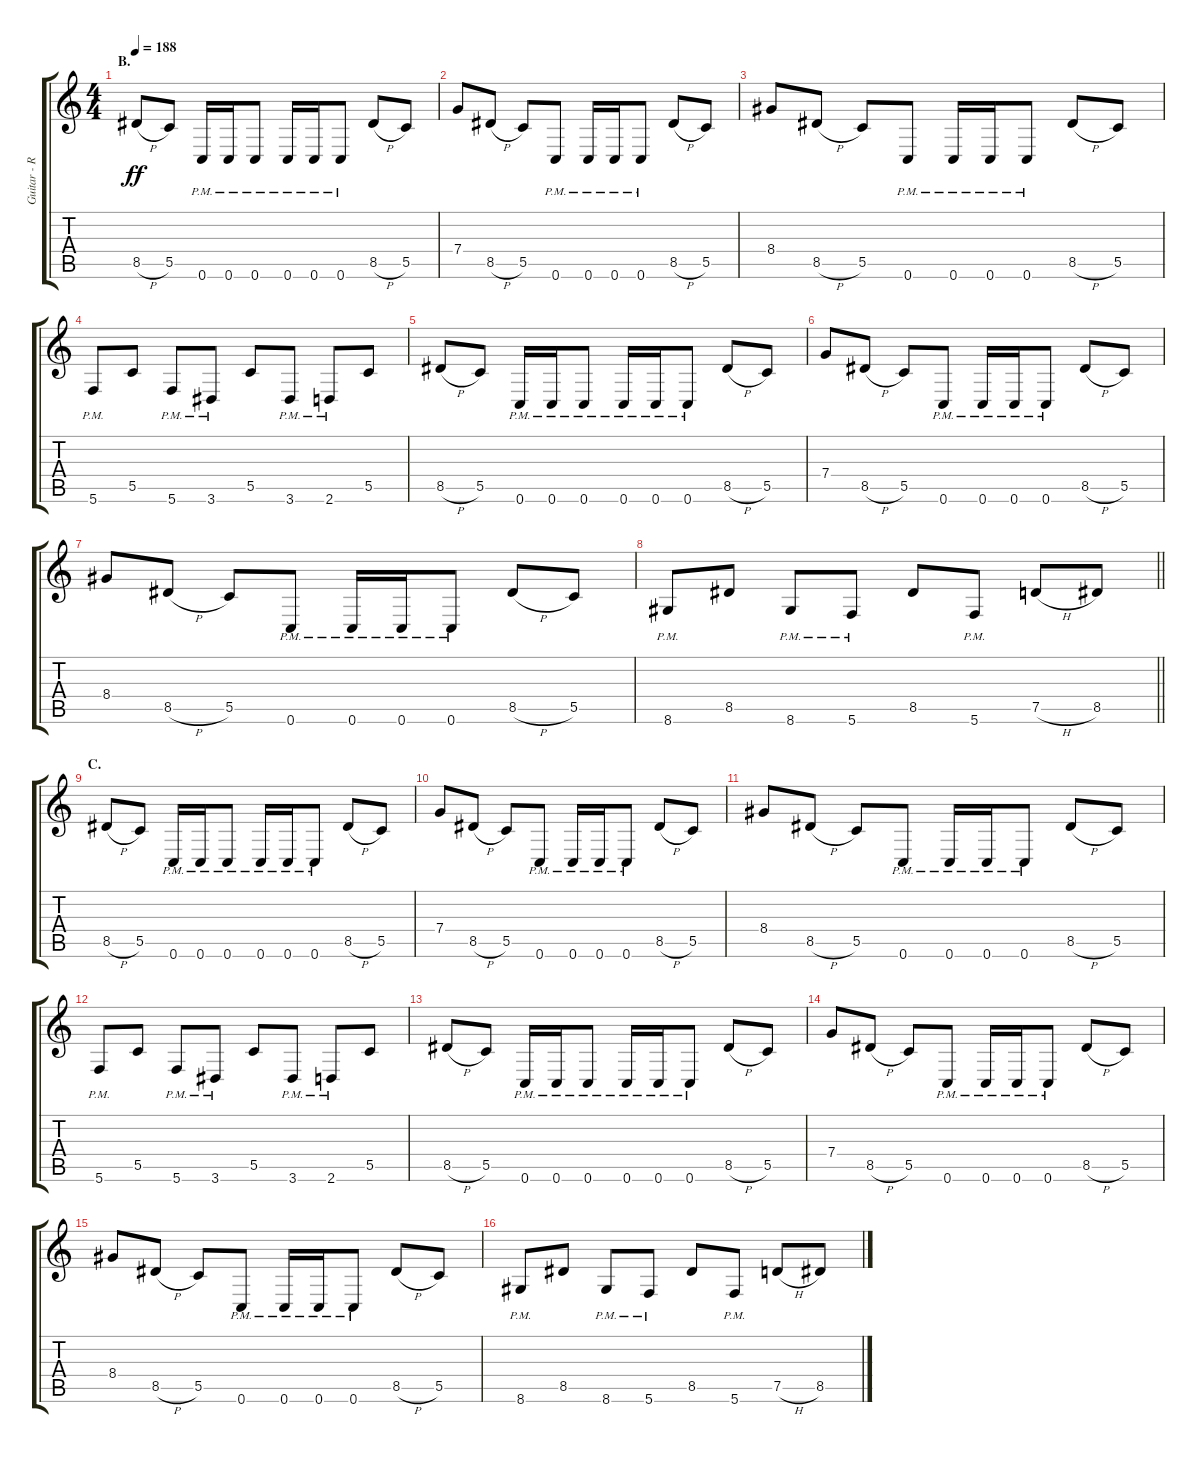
\track ("Guitar - Right" "Guitar - R") {instrument distortionguitar}
\staff {score tabs}
\tuning (D4 A3 F3 C3 G2 C2) {hide}
\ts (4 4)
\section ("" "B.")
\tempo 188
\clef g2
\ks c
8.5{h}.8{dy ff} 5.5.8 0.6{pm}.16 0.6{pm}.16 0.6{pm}.8 0.6{pm}.16 0.6{pm}.16 0.6{pm}.8 8.5{h}.8 5.5.8 |
7.4.8 8.5{h}.8 5.5.8 0.6{pm}.8 0.6{pm}.16 0.6{pm}.16 0.6{pm}.8 8.5{h}.8 5.5.8 |
8.4.8 8.5{h}.8 5.5.8 0.6{pm}.8 0.6{pm}.16 0.6{pm}.16 0.6{pm}.8 8.5{h}.8 5.5.8 |
5.6{pm}.8 5.5.8 5.6{pm}.8 3.6{pm}.8 5.5.8 3.6{pm}.8 2.6{pm}.8 5.5.8 |
8.5{h}.8 5.5.8 0.6{pm}.16 0.6{pm}.16 0.6{pm}.8 0.6{pm}.16 0.6{pm}.16 0.6{pm}.8 8.5{h}.8 5.5.8 |
7.4.8 8.5{h}.8 5.5.8 0.6{pm}.8 0.6{pm}.16 0.6{pm}.16 0.6{pm}.8 8.5{h}.8 5.5.8 |
8.4.8 8.5{h}.8 5.5.8 0.6{pm}.8 0.6{pm}.16 0.6{pm}.16 0.6{pm}.8 8.5{h}.8 5.5.8 |
\barLineRight lightlight
8.6{pm}.8 8.5.8 8.6{pm}.8 5.6{pm}.8 8.5.8 5.6{pm}.8 7.5{h}.8 8.5.8 |
\section ("" "C.")
8.5{h}.8 5.5.8 0.6{pm}.16 0.6{pm}.16 0.6{pm}.8 0.6{pm}.16 0.6{pm}.16 0.6{pm}.8 8.5{h}.8 5.5.8 |
7.4.8 8.5{h}.8 5.5.8 0.6{pm}.8 0.6{pm}.16 0.6{pm}.16 0.6{pm}.8 8.5{h}.8 5.5.8 |
8.4.8 8.5{h}.8 5.5.8 0.6{pm}.8 0.6{pm}.16 0.6{pm}.16 0.6{pm}.8 8.5{h}.8 5.5.8 |
5.6{pm}.8 5.5.8 5.6{pm}.8 3.6{pm}.8 5.5.8 3.6{pm}.8 2.6{pm}.8 5.5.8 |
8.5{h}.8 5.5.8 0.6{pm}.16 0.6{pm}.16 0.6{pm}.8 0.6{pm}.16 0.6{pm}.16 0.6{pm}.8 8.5{h}.8 5.5.8 |
7.4.8 8.5{h}.8 5.5.8 0.6{pm}.8 0.6{pm}.16 0.6{pm}.16 0.6{pm}.8 8.5{h}.8 5.5.8 |
8.4.8 8.5{h}.8 5.5.8 0.6{pm}.8 0.6{pm}.16 0.6{pm}.16 0.6{pm}.8 8.5{h}.8 5.5.8 |
8.6{pm}.8 8.5.8 8.6{pm}.8 5.6{pm}.8 8.5.8 5.6{pm}.8 7.5{h}.8 8.5.8
